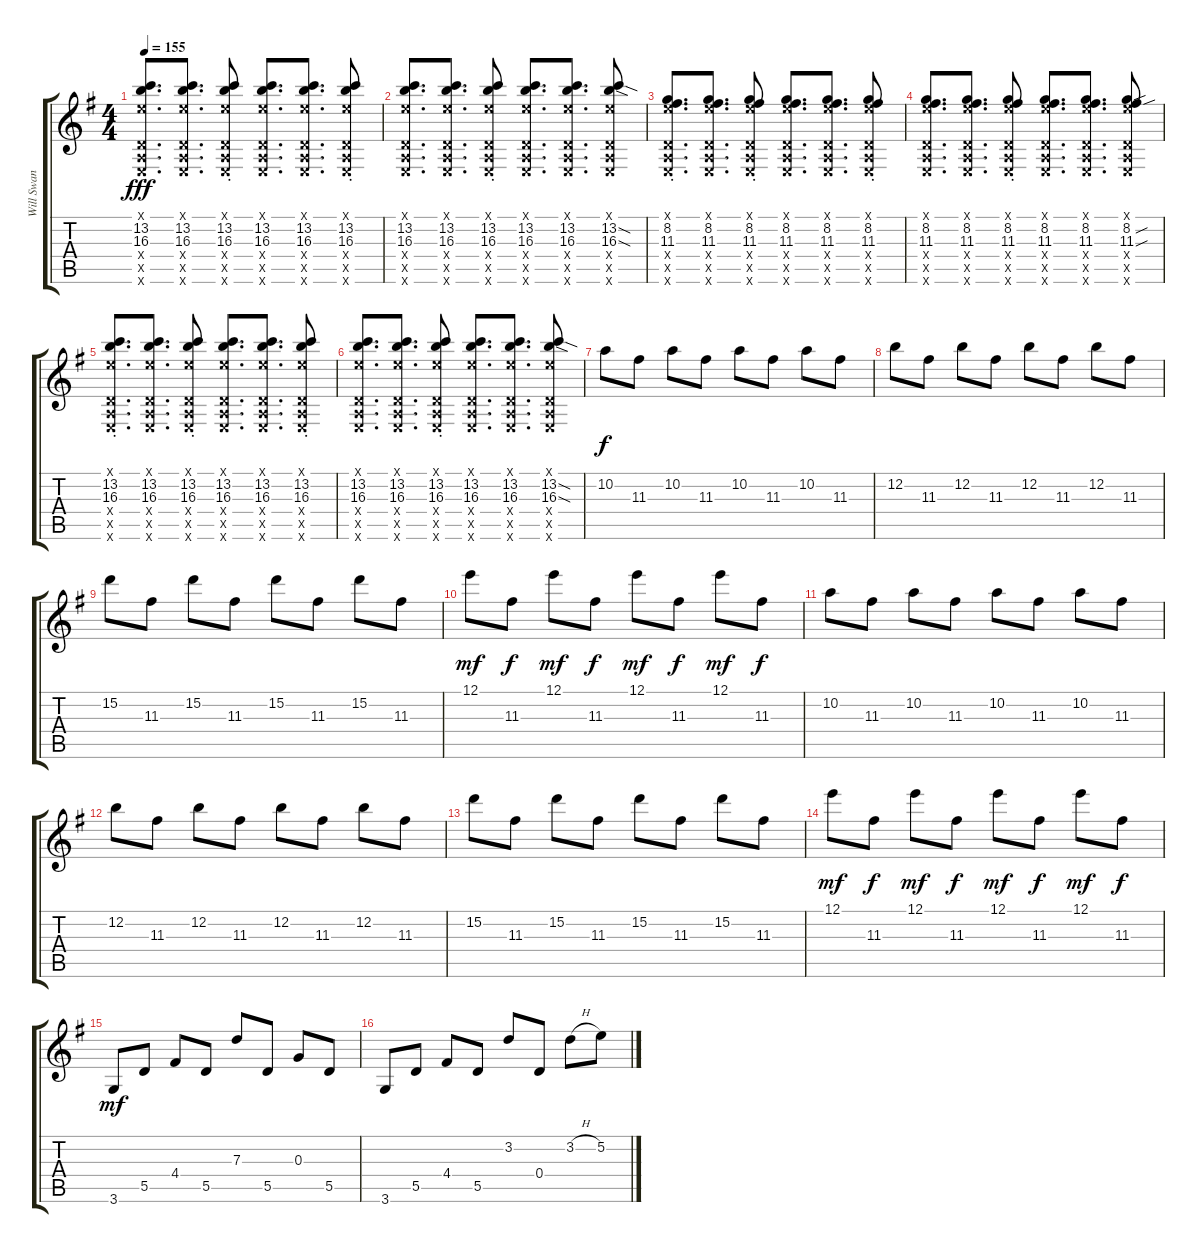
\track ("Will Swan (lead)" "Will Swan ") {instrument distortionguitar}
\staff {score tabs}
\tuning (E4 B3 G3 D3 A2 E2) {hide}
\ts (4 4)
\tempo 155
\clef g2
\ks g
(0.1{x} 13.2{st} 16.3{st} 0.4{x} 0.5{x} 0.6{x}).8{d dy fff} (0.1{x} 13.2 16.3 0.4{x} 0.5{x} 0.6{x}).8{d} (0.1{x} 13.2{st} 16.3{st} 0.4{x} 0.5{x} 0.6{x}).8 (0.1{x} 13.2 16.3 0.4{x} 0.5{x} 0.6{x}).8{d} (0.1{x} 13.2 16.3 0.4{x} 0.5{x} 0.6{x}).8{d} (0.1{x} 13.2{st} 16.3{st} 0.4{x} 0.5{x} 0.6{x}).8 |
(0.1{x} 13.2 16.3 0.4{x} 0.5{x} 0.6{x}).8{d} (0.1{x} 13.2 16.3 0.4{x} 0.5{x} 0.6{x}).8{d} (0.1{x} 13.2{st} 16.3{st} 0.4{x} 0.5{x} 0.6{x}).8 (0.1{x} 13.2 16.3 0.4{x} 0.5{x} 0.6{x}).8{d} (0.1{x} 13.2 16.3 0.4{x} 0.5{x} 0.6{x}).8{d} (0.1{x} 13.2{sod} 16.3{sod} 0.4{x} 0.5{x} 0.6{x}).8 |
(0.1{x} 8.2{st} 11.3{st} 0.4{x} 0.5{x} 0.6{x}).8{d} (0.1{x} 8.2 11.3 0.4{x} 0.5{x} 0.6{x}).8{d} (0.1{x} 8.2{st} 11.3{st} 0.4{x} 0.5{x} 0.6{x}).8 (0.1{x} 8.2 11.3 0.4{x} 0.5{x} 0.6{x}).8{d} (0.1{x} 8.2 11.3 0.4{x} 0.5{x} 0.6{x}).8{d} (0.1{x} 8.2{st} 11.3{st} 0.4{x} 0.5{x} 0.6{x}).8 |
(0.1{x} 8.2 11.3 0.4{x} 0.5{x} 0.6{x}).8{d} (0.1{x} 8.2 11.3 0.4{x} 0.5{x} 0.6{x}).8{d} (0.1{x} 8.2{st} 11.3{st} 0.4{x} 0.5{x} 0.6{x}).8 (0.1{x} 8.2 11.3 0.4{x} 0.5{x} 0.6{x}).8{d} (0.1{x} 8.2 11.3 0.4{x} 0.5{x} 0.6{x}).8{d} (0.1{x} 8.2{sou} 11.3{sou} 0.4{x} 0.5{x} 0.6{x}).8 |
(0.1{x} 13.2{st} 16.3{st} 0.4{x} 0.5{x} 0.6{x}).8{d} (0.1{x} 13.2 16.3 0.4{x} 0.5{x} 0.6{x}).8{d} (0.1{x} 13.2{st} 16.3{st} 0.4{x} 0.5{x} 0.6{x}).8 (0.1{x} 13.2 16.3 0.4{x} 0.5{x} 0.6{x}).8{d} (0.1{x} 13.2 16.3 0.4{x} 0.5{x} 0.6{x}).8{d} (0.1{x} 13.2{st} 16.3{st} 0.4{x} 0.5{x} 0.6{x}).8 |
(0.1{x} 13.2 16.3 0.4{x} 0.5{x} 0.6{x}).8{d} (0.1{x} 13.2 16.3 0.4{x} 0.5{x} 0.6{x}).8{d} (0.1{x} 13.2{st} 16.3{st} 0.4{x} 0.5{x} 0.6{x}).8 (0.1{x} 13.2 16.3 0.4{x} 0.5{x} 0.6{x}).8{d} (0.1{x} 13.2 16.3 0.4{x} 0.5{x} 0.6{x}).8{d} (0.1{x} 13.2{sod} 16.3{sod} 0.4{x} 0.5{x} 0.6{x}).8 |
10.2.8{dy f} 11.3.8 10.2.8 11.3.8 10.2.8 11.3.8 10.2.8 11.3.8 |
12.2.8 11.3.8 12.2.8 11.3.8 12.2.8 11.3.8 12.2.8 11.3.8 |
15.2.8 11.3.8 15.2.8 11.3.8 15.2.8 11.3.8 15.2.8 11.3.8 |
12.1.8{dy mf} 11.3.8{dy f} 12.1.8{dy mf} 11.3.8{dy f} 12.1.8{dy mf} 11.3.8{dy f} 12.1.8{dy mf} 11.3.8{dy f} |
10.2.8 11.3.8 10.2.8 11.3.8 10.2.8 11.3.8 10.2.8 11.3.8 |
12.2.8 11.3.8 12.2.8 11.3.8 12.2.8 11.3.8 12.2.8 11.3.8 |
15.2.8 11.3.8 15.2.8 11.3.8 15.2.8 11.3.8 15.2.8 11.3.8 |
12.1.8{dy mf} 11.3.8{dy f} 12.1.8{dy mf} 11.3.8{dy f} 12.1.8{dy mf} 11.3.8{dy f} 12.1.8{dy mf} 11.3.8{dy f} |
3.6.8{dy mf} 5.5.8 4.4.8 5.5.8 7.3.8 5.5.8 0.3.8 5.5.8 |
3.6.8 5.5.8 4.4.8 5.5.8 3.2.8 0.4.8 3.2{h}.8 5.2.8
